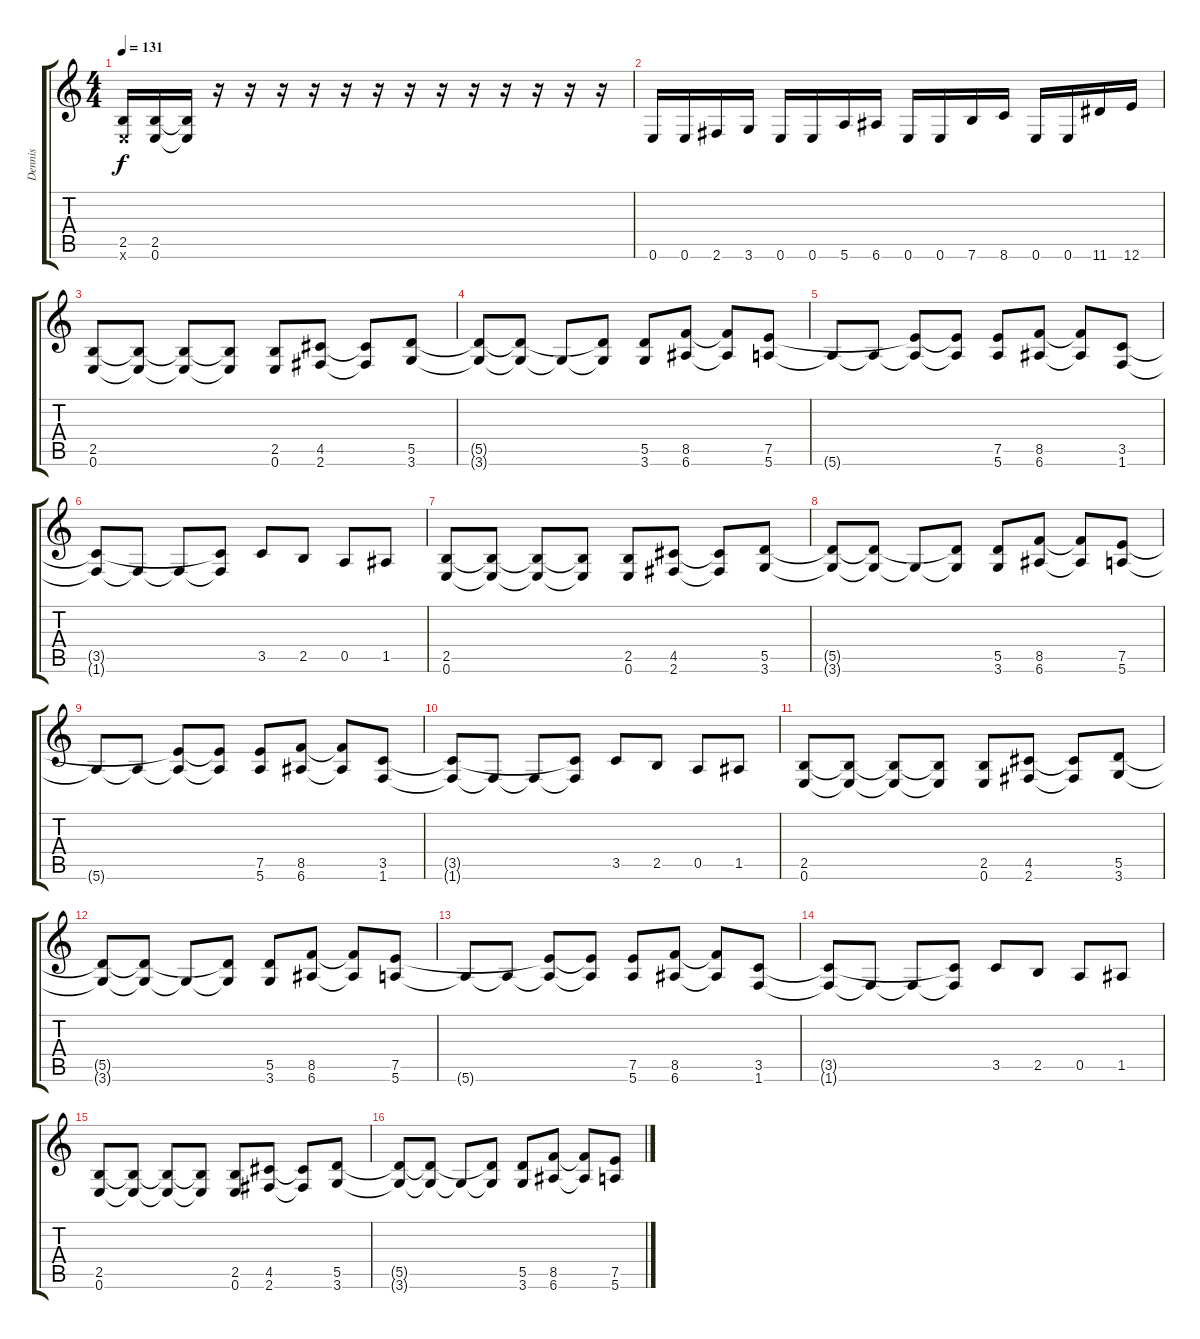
\track ("Dennis" "Dennis") {instrument distortionguitar}
\staff {score tabs}
\tuning (E4 B3 G3 D3 A2 E2) {hide}
\ts (4 4)
\tempo 131
\clef g2
\ks c
(2.5 0.6{x}).16{dy f} (2.5 0.6).16 (2.5{t} 0.6{t}).16 r.16 r.16 r.16 r.16 r.16 r.16 r.16 r.16 r.16 r.16 r.16 r.16 r.16 |
0.6.16 0.6.16 2.6.16 3.6.16 0.6.16 0.6.16 5.6.16 6.6.16 0.6.16 0.6.16 7.6.16 8.6.16 0.6.16 0.6.16 11.6.16 12.6.16 |
(2.5 0.6).8 (2.5{t} 0.6{t}).8 (2.5{t} 0.6{t}).8 (2.5{t} 0.6{t}).8 (2.5 0.6).8 (4.5 2.6).8 (4.5{t} 2.6{t}).8 (5.5 3.6).8 |
(5.5{t} 3.6{t}).8 (5.5{t} 3.6{t}).8 3.6{t}.8 (5.5{t} 3.6{t}).8 (5.5 3.6).8 (8.5 6.6).8 (8.5{t} 6.6{t}).8 (7.5 5.6).8 |
5.6{t}.8 5.6{t}.8 (7.5{t} 5.6{t}).8 (7.5{t} 5.6{t}).8 (7.5 5.6).8 (8.5 6.6).8 (8.5{t} 6.6{t}).8 (3.5 1.6).8 |
(3.5{t} 1.6{t}).8 1.6{t}.8 1.6{t}.8 (3.5{t} 1.6{t}).8 3.5.8 2.5.8 0.5.8 1.5.8 |
(2.5 0.6).8 (2.5{t} 0.6{t}).8 (2.5{t} 0.6{t}).8 (2.5{t} 0.6{t}).8 (2.5 0.6).8 (4.5 2.6).8 (4.5{t} 2.6{t}).8 (5.5 3.6).8 |
(5.5{t} 3.6{t}).8 (5.5{t} 3.6{t}).8 3.6{t}.8 (5.5{t} 3.6{t}).8 (5.5 3.6).8 (8.5 6.6).8 (8.5{t} 6.6{t}).8 (7.5 5.6).8 |
5.6{t}.8 5.6{t}.8 (7.5{t} 5.6{t}).8 (7.5{t} 5.6{t}).8 (7.5 5.6).8 (8.5 6.6).8 (8.5{t} 6.6{t}).8 (3.5 1.6).8 |
(3.5{t} 1.6{t}).8 1.6{t}.8 1.6{t}.8 (3.5{t} 1.6{t}).8 3.5.8 2.5.8 0.5.8 1.5.8 |
(2.5 0.6).8 (2.5{t} 0.6{t}).8 (2.5{t} 0.6{t}).8 (2.5{t} 0.6{t}).8 (2.5 0.6).8 (4.5 2.6).8 (4.5{t} 2.6{t}).8 (5.5 3.6).8 |
(5.5{t} 3.6{t}).8 (5.5{t} 3.6{t}).8 3.6{t}.8 (5.5{t} 3.6{t}).8 (5.5 3.6).8 (8.5 6.6).8 (8.5{t} 6.6{t}).8 (7.5 5.6).8 |
5.6{t}.8 5.6{t}.8 (7.5{t} 5.6{t}).8 (7.5{t} 5.6{t}).8 (7.5 5.6).8 (8.5 6.6).8 (8.5{t} 6.6{t}).8 (3.5 1.6).8 |
(3.5{t} 1.6{t}).8 1.6{t}.8 1.6{t}.8 (3.5{t} 1.6{t}).8 3.5.8 2.5.8 0.5.8 1.5.8 |
(2.5 0.6).8 (2.5{t} 0.6{t}).8 (2.5{t} 0.6{t}).8 (2.5{t} 0.6{t}).8 (2.5 0.6).8 (4.5 2.6).8 (4.5{t} 2.6{t}).8 (5.5 3.6).8 |
(5.5{t} 3.6{t}).8 (5.5{t} 3.6{t}).8 3.6{t}.8 (5.5{t} 3.6{t}).8 (5.5 3.6).8 (8.5 6.6).8 (8.5{t} 6.6{t}).8 (7.5 5.6).8
